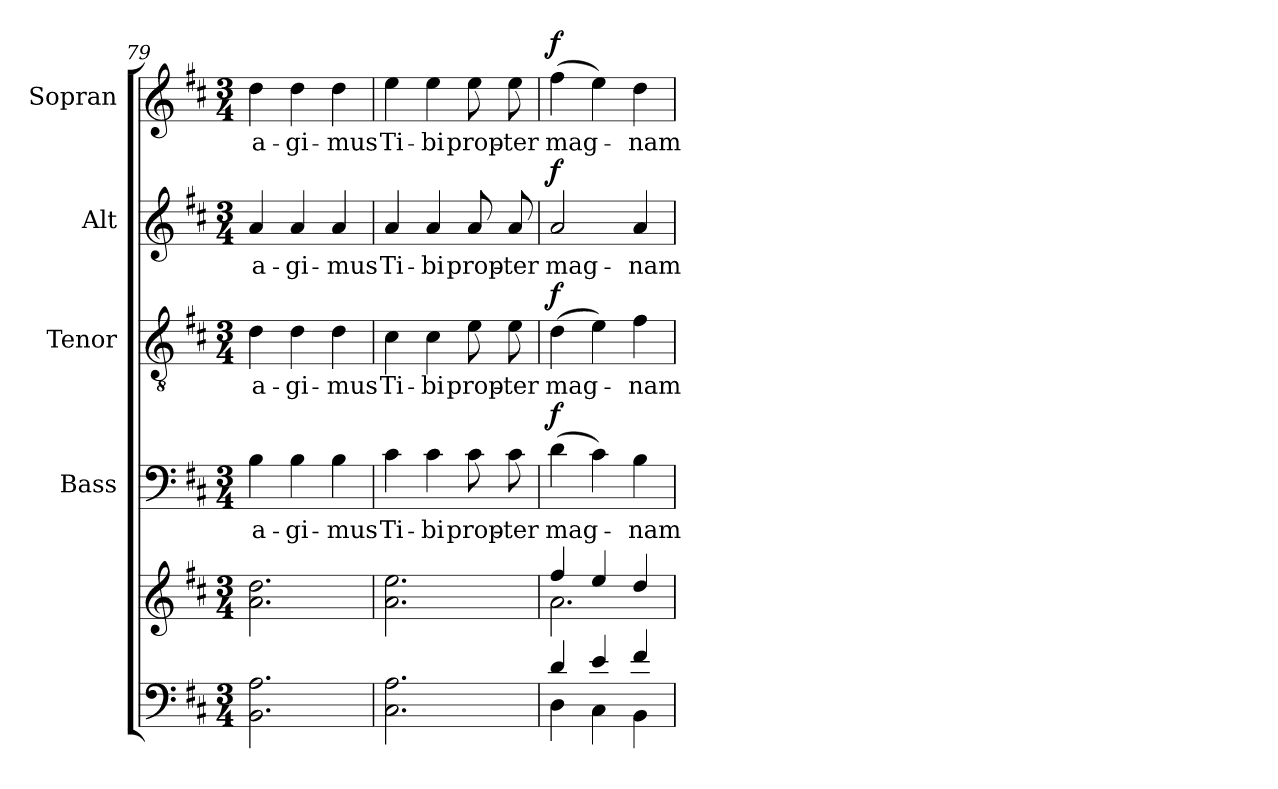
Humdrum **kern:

**kern	**kern	**kern	**text	**dynam	**kern	**text	**dynam	**kern	**text	**dynam	**kern	**text	**dynam
*part5	*part5	*part4	*part4	*part4	*part3	*part3	*part3	*part2	*part2	*part2	*part1	*part1	*part1
*staff6	*staff5	*staff4	*staff4	*staff4	*staff3	*staff3	*staff3	*staff2	*staff2	*staff2	*staff1	*staff1	*staff1
*	*	*I"Bass	*	*	*I"Tenor	*	*	*I"Alt	*	*	*I"Sopran	*	*
*	*	*I'B.	*	*	*I'T.	*	*	*I'A.	*	*	*I'S.	*	*
*clefF4	*clefG2	*clefF4	*	*	*clefGv2	*	*	*clefG2	*	*	*clefG2	*	*
*k[f#c#]	*k[f#c#]	*k[f#c#]	*	*	*k[f#c#]	*	*	*k[f#c#]	*	*	*k[f#c#]	*	*
*D:	*D:	*D:	*	*	*D:	*	*	*D:	*	*	*D:	*	*
*M3/4	*M3/4	*M3/4	*	*	*M3/4	*	*	*M3/4	*	*	*M3/4	*	*
=79	=79	=79	=79	=79	=79	=79	=79	=79	=79	=79	=79	=79	=79
!	!	!	!LO:LY:b	!	!	!LO:LY:b	!	!	!LO:LY:b	!	!	!LO:LY:b	!
2.BB\ 2.A\	2.a\ 2.dd\	4B\	a-	.	4d\	a-	.	4a/	a-	.	4dd\	a-	.
!	!	!	!LO:LY:b	!	!	!LO:LY:b	!	!	!LO:LY:b	!	!	!LO:LY:b	!
.	.	4B\	-gi-	.	4d\	-gi-	.	4a/	-gi-	.	4dd\	-gi-	.
!	!	!	!LO:LY:b	!	!	!LO:LY:b	!	!	!LO:LY:b	!	!	!LO:LY:b	!
.	.	4B\	-mus	.	4d\	-mus	.	4a/	-mus	.	4dd\	-mus	.
=80	=80	=80	=80	=80	=80	=80	=80	=80	=80	=80	=80	=80	=80
!	!	!	!LO:LY:b	!	!	!LO:LY:b	!	!	!LO:LY:b	!	!	!LO:LY:b	!
2.C#\ 2.A\	2.a\ 2.ee\	4c#\	Ti-	.	4c#\	Ti-	.	4a/	Ti-	.	4ee\	Ti-	.
!	!	!	!LO:LY:b	!	!	!LO:LY:b	!	!	!LO:LY:b	!	!	!LO:LY:b	!
.	.	4c#\	-bi	.	4c#\	-bi	.	4a/	-bi	.	4ee\	-bi	.
!	!	!	!LO:LY:b	!	!	!LO:LY:b	!	!	!LO:LY:b	!	!	!LO:LY:b	!
.	.	8c#\	prop-	.	8e\	prop-	.	8a/	prop-	.	8ee\	prop-	.
!	!	!	!LO:LY:b	!	!	!LO:LY:b	!	!	!LO:LY:b	!	!	!LO:LY:b	!
.	.	8c#\	-ter	.	8e\	-ter	.	8a/	-ter	.	8ee\	-ter	.
=81	=81	=81	=81	=81	=81	=81	=81	=81	=81	=81	=81	=81	=81
*^	*^	*	*	*	*	*	*	*	*	*	*	*	*
!	!	!	!	!	!LO:LY:b	!LO:DY:a	!	!LO:LY:b	!LO:DY:a	!	!LO:LY:b	!LO:DY:a	!	!LO:LY:b	!LO:DY:a
4d/	4D\	4ff#/	2.a\	(>4d\	mag-	f	(>4d\	mag-	f	2a/	mag-	f	(>4ff#\	mag-	f
4e/	4C#\	4ee/	.	4c#\)	.	.	4e\)	.	.	.	.	.	4ee\)	.	.
!	!	!	!	!	!LO:LY:b	!	!	!LO:LY:b	!	!	!LO:LY:b	!	!	!LO:LY:b	!
4f#/	4BB\	4dd/	.	4B\	-nam	.	4f#\	-nam	.	4a/	-nam	.	4dd\	-nam	.
*v	*v	*	*	*	*	*	*	*	*	*	*	*	*	*	*
*	*v	*v	*	*	*	*	*	*	*	*	*	*	*	*
=	=	=	=	=	=	=	=	=	=	=	=	=	=
*-	*-	*-	*-	*-	*-	*-	*-	*-	*-	*-	*-	*-	*-
